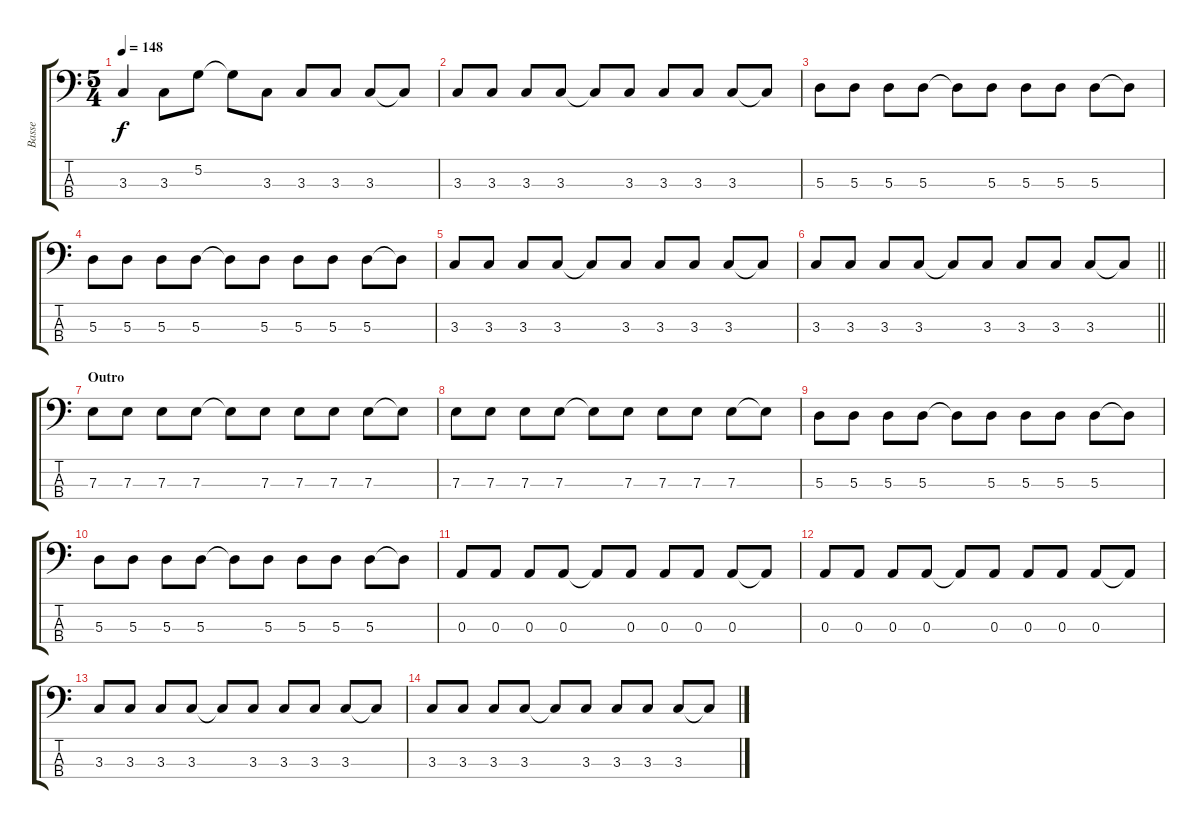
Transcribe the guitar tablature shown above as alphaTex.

\track ("Basse" "Basse") {instrument electricbassfinger}
\staff {score tabs}
\tuning (G2 D2 A1 D1) {hide}
\ts (5 4)
\tempo 148
\clef f4
\ks c
3.3.4{dy f} 3.3.8 5.2.8 5.2{t}.8 3.3.8 3.3.8 3.3.8 3.3.8 3.3{t}.8 |
3.3.8 3.3.8 3.3.8 3.3.8 3.3{t}.8 3.3.8 3.3.8 3.3.8 3.3.8 3.3{t}.8 |
5.3.8 5.3.8 5.3.8 5.3.8 5.3{t}.8 5.3.8 5.3.8 5.3.8 5.3.8 5.3{t}.8 |
5.3.8 5.3.8 5.3.8 5.3.8 5.3{t}.8 5.3.8 5.3.8 5.3.8 5.3.8 5.3{t}.8 |
3.3.8 3.3.8 3.3.8 3.3.8 3.3{t}.8 3.3.8 3.3.8 3.3.8 3.3.8 3.3{t}.8 |
\barLineRight lightlight
3.3.8 3.3.8 3.3.8 3.3.8 3.3{t}.8 3.3.8 3.3.8 3.3.8 3.3.8 3.3{t}.8 |
\section ("" "Outro")
7.3.8 7.3.8 7.3.8 7.3.8 7.3{t}.8 7.3.8 7.3.8 7.3.8 7.3.8 7.3{t}.8 |
7.3.8 7.3.8 7.3.8 7.3.8 7.3{t}.8 7.3.8 7.3.8 7.3.8 7.3.8 7.3{t}.8 |
5.3.8 5.3.8 5.3.8 5.3.8 5.3{t}.8 5.3.8 5.3.8 5.3.8 5.3.8 5.3{t}.8 |
5.3.8 5.3.8 5.3.8 5.3.8 5.3{t}.8 5.3.8 5.3.8 5.3.8 5.3.8 5.3{t}.8 |
0.3.8 0.3.8 0.3.8 0.3.8 0.3{t}.8 0.3.8 0.3.8 0.3.8 0.3.8 0.3{t}.8 |
0.3.8 0.3.8 0.3.8 0.3.8 0.3{t}.8 0.3.8 0.3.8 0.3.8 0.3.8 0.3{t}.8 |
3.3.8 3.3.8 3.3.8 3.3.8 3.3{t}.8 3.3.8 3.3.8 3.3.8 3.3.8 3.3{t}.8 |
3.3.8 3.3.8 3.3.8 3.3.8 3.3{t}.8 3.3.8 3.3.8 3.3.8 3.3.8 3.3{t}.8
